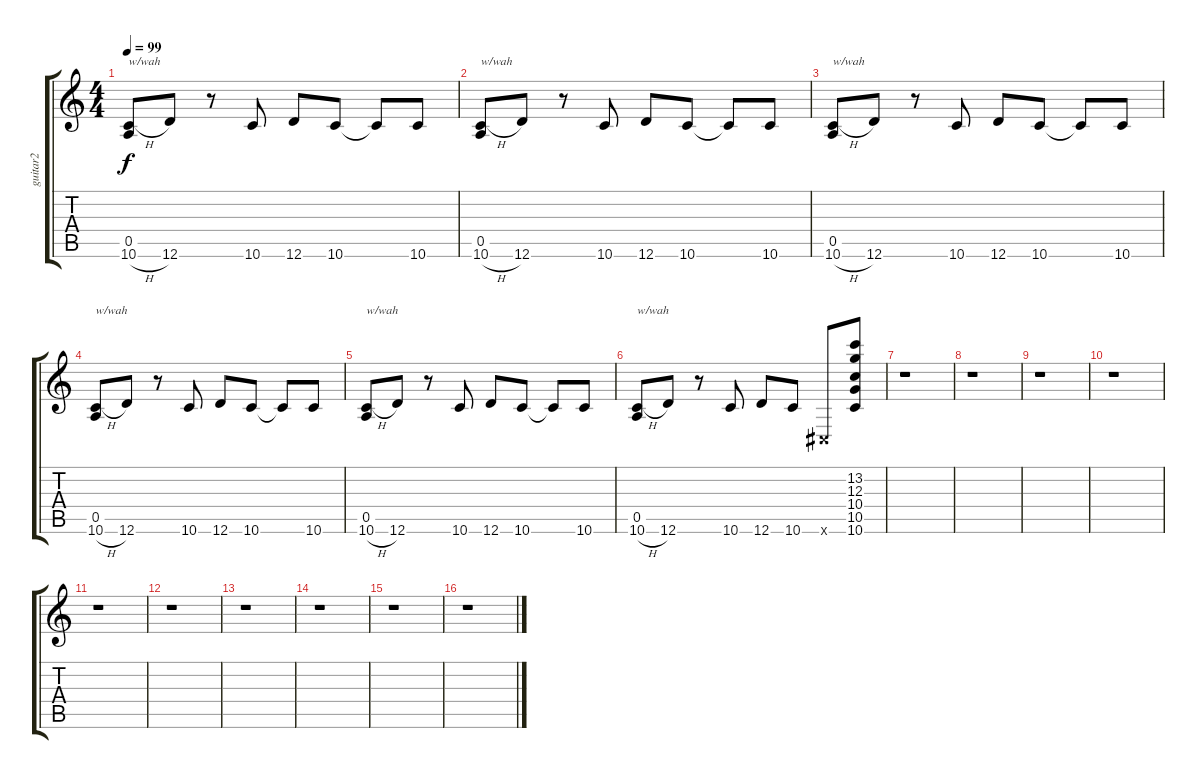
\track ("guitar2" "guitar2") {instrument overdrivenguitar}
\staff {score tabs}
\tuning (E4 B3 G3 D3 A2 D2) {hide}
\ts (4 4)
\tempo 99
\clef g2
\ks c
(0.5 10.6{h}).8{txt "w/wah" dy f} 12.6.8 r.8 10.6.8 12.6.8 10.6.8 10.6{t}.8 10.6.8 |
(0.5 10.6{h}).8{txt "w/wah"} 12.6.8 r.8 10.6.8 12.6.8 10.6.8 10.6{t}.8 10.6.8 |
(0.5 10.6{h}).8{txt "w/wah"} 12.6.8 r.8 10.6.8 12.6.8 10.6.8 10.6{t}.8 10.6.8 |
(0.5 10.6{h}).8{txt "w/wah"} 12.6.8 r.8 10.6.8 12.6.8 10.6.8 10.6{t}.8 10.6.8 |
(0.5 10.6{h}).8{txt "w/wah"} 12.6.8 r.8 10.6.8 12.6.8 10.6.8 10.6{t}.8 10.6.8 |
(0.5 10.6{h}).8{txt "w/wah"} 12.6.8 r.8 10.6.8 12.6.8 10.6.8 -1.6{x}.8 (13.2 12.3 10.4 10.5 10.6).8 |
r.1 |
r.1 |
r.1 |
r.1 |
r.1 |
r.1 |
r.1 |
r.1 |
r.1 |
r.1
